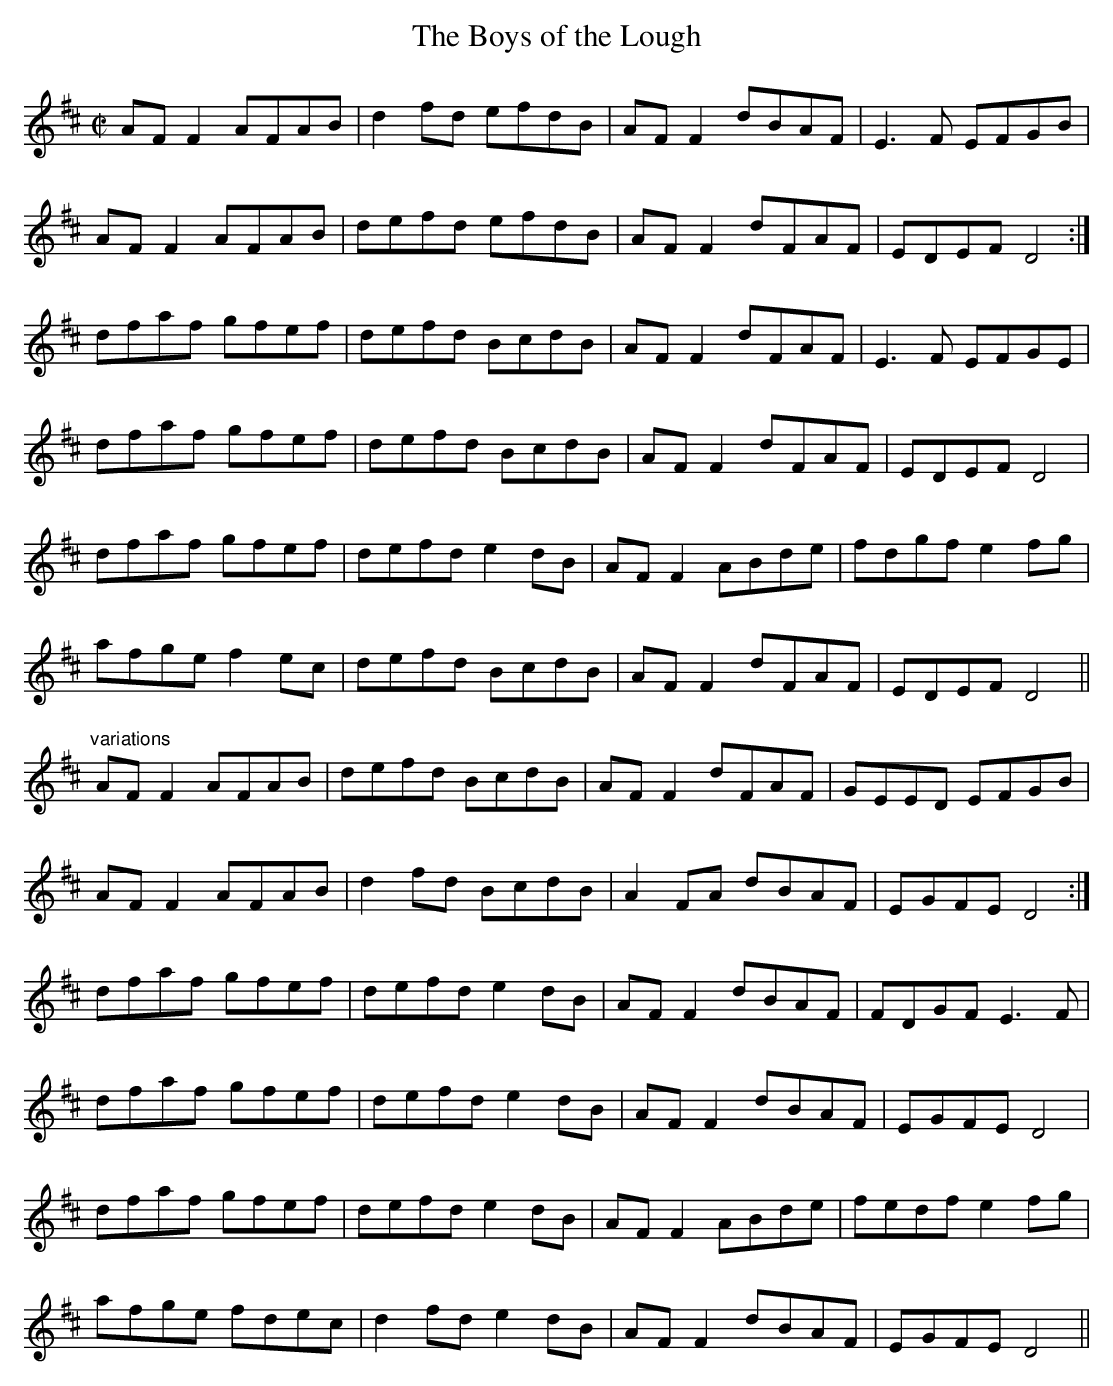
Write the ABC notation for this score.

X:1
T:Boys of the Lough, The
M:C|
K:D
AFF2 AFAB|d2fd efdB|AFF2 dBAF|E3F EFGB|
AFF2 AFAB|defd efdB|AFF2 dFAF|EDEF D4:|
dfaf gfef|defd BcdB|AFF2 dFAF|E3F EFGE|
dfaf gfef|defd BcdB|AFF2 dFAF|EDEF D4|
dfaf gfef|defd e2dB|AFF2 ABde|fdgf e2fg|
afge f2ec|defd BcdB|AFF2 dFAF|EDEF D4||
"variations"
AFF2 AFAB|defd BcdB|AFF2 dFAF|GEED EFGB|
AFF2 AFAB|d2fd BcdB|A2FA dBAF|EGFE D4:|
dfaf gfef|defd e2dB|AFF2 dBAF|FDGF E3F|
dfaf gfef|defd e2dB|AFF2 dBAF|EGFE D4|
dfaf gfef|defd e2dB|AFF2 ABde|fedf e2fg|
afge fdec|d2fd e2dB|AFF2 dBAF|EGFE D4||
